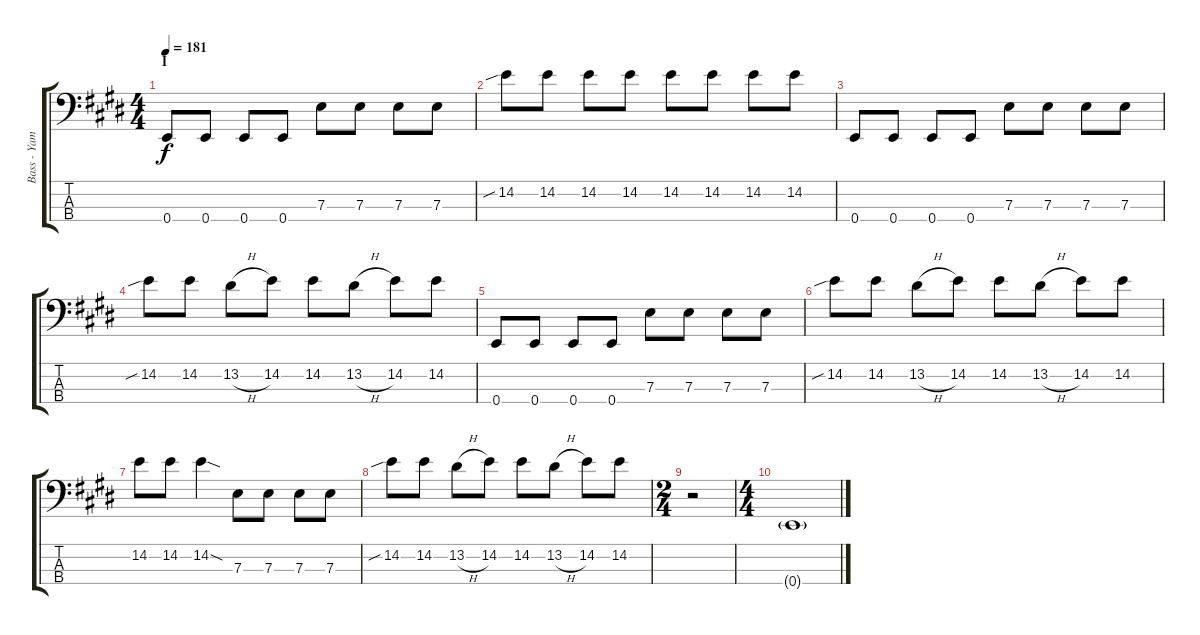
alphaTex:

\track ("Bass - Yamada" "Bass - Yam") {instrument electricbasspick}
\staff {score tabs}
\tuning (G2 D2 A1 E1) {hide}
\ts (4 4)
\section ("" "I")
\tempo 181
\clef f4
\ks e
0.4.8{dy f} 0.4.8 0.4.8 0.4.8 7.3.8 7.3.8 7.3.8 7.3.8 |
14.2{sib}.8 14.2.8 14.2.8 14.2.8 14.2.8 14.2.8 14.2.8 14.2.8 |
0.4.8 0.4.8 0.4.8 0.4.8 7.3.8 7.3.8 7.3.8 7.3.8 |
14.2{sib}.8 14.2.8 13.2{h}.8 14.2.8 14.2.8 13.2{h}.8 14.2.8 14.2.8 |
0.4.8 0.4.8 0.4.8 0.4.8 7.3.8 7.3.8 7.3.8 7.3.8 |
14.2{sib}.8 14.2.8 13.2{h}.8 14.2.8 14.2.8 13.2{h}.8 14.2.8 14.2.8 |
14.2.8 14.2.8 14.2{sod}.4 7.3.8 7.3.8 7.3.8 7.3.8 |
14.2{sib}.8 14.2.8 13.2{h}.8 14.2.8 14.2.8 13.2{h}.8 14.2.8 14.2.8 |
\ts (2 4)
r.2 |
\ts (4 4)
0.4{g}.1
